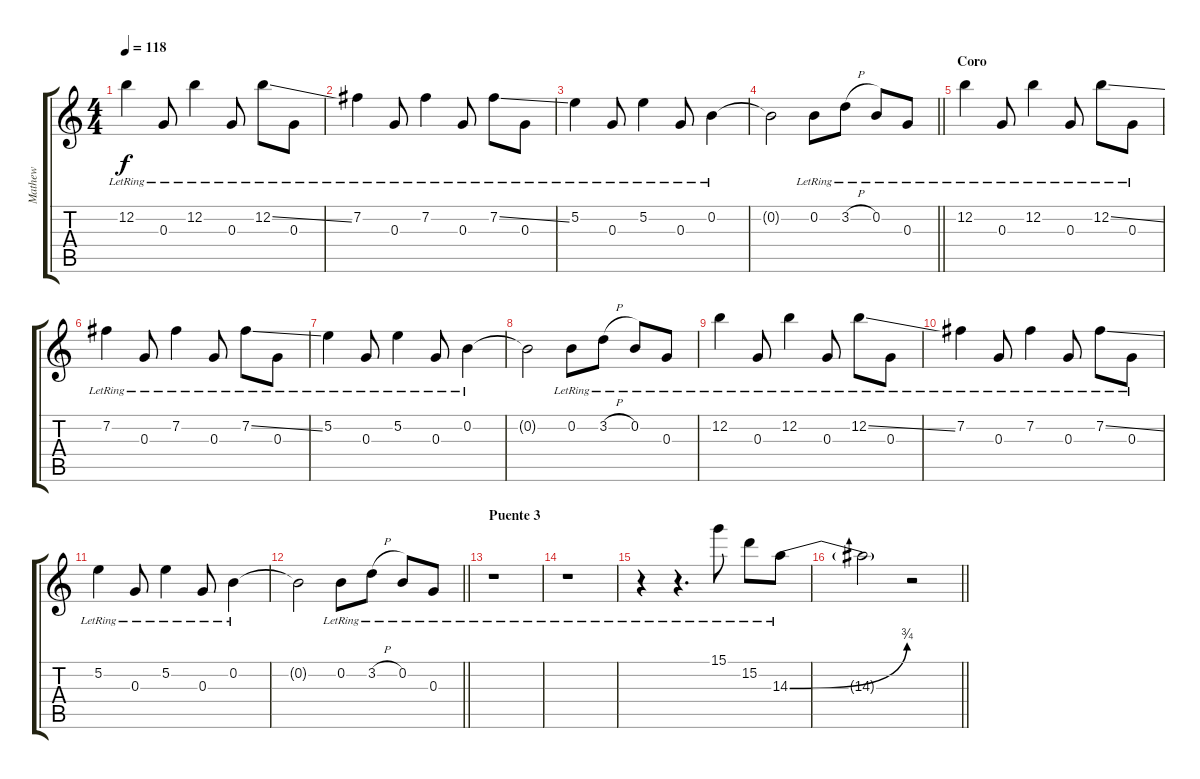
\track ("Mathew" "Mathew") {instrument acousticguitarsteel}
\staff {score tabs}
\tuning (E4 B3 G3 D3 A2 E2) {hide}
\ts (4 4)
\tempo 118
\clef g2
\ks c
12.2{lr}.4{dy f} 0.3{lr}.8 12.2{lr}.4 0.3{lr}.8 12.2{ss lr}.8 0.3{lr}.8 |
7.2{lr}.4 0.3{lr}.8 7.2{lr}.4 0.3{lr}.8 7.2{ss lr}.8 0.3{lr}.8 |
5.2{lr}.4 0.3{lr}.8 5.2{lr}.4 0.3{lr}.8 0.2{lr}.4 |
\barLineRight lightlight
0.2{t}.2 0.2{lr}.8 3.2{h lr}.8 0.2{lr}.8 0.3{lr}.8 |
\section ("" "Coro")
12.2{lr}.4 0.3{lr}.8 12.2{lr}.4 0.3{lr}.8 12.2{ss lr}.8 0.3{lr}.8 |
7.2{lr}.4 0.3{lr}.8 7.2{lr}.4 0.3{lr}.8 7.2{ss lr}.8 0.3{lr}.8 |
5.2{lr}.4 0.3{lr}.8 5.2{lr}.4 0.3{lr}.8 0.2{lr}.4 |
0.2{t}.2 0.2{lr}.8 3.2{h lr}.8 0.2{lr}.8 0.3{lr}.8 |
12.2{lr}.4 0.3{lr}.8 12.2{lr}.4 0.3{lr}.8 12.2{ss lr}.8 0.3{lr}.8 |
7.2{lr}.4 0.3{lr}.8 7.2{lr}.4 0.3{lr}.8 7.2{ss lr}.8 0.3{lr}.8 |
5.2{lr}.4 0.3{lr}.8 5.2{lr}.4 0.3{lr}.8 0.2{lr}.4 |
\barLineRight lightlight
0.2{t}.2 0.2{lr}.8 3.2{h lr}.8 0.2{lr}.8 0.3{lr}.8 |
\section ("" "Puente 3")
r.1 |
r.1 |
r.4 r.4{d} 15.1{lr}.8 15.2{lr}.8 14.3{be (bend 0 0 60 3) lr}.8 |
\barLineRight lightlight
14.3{t}.2 r.2
